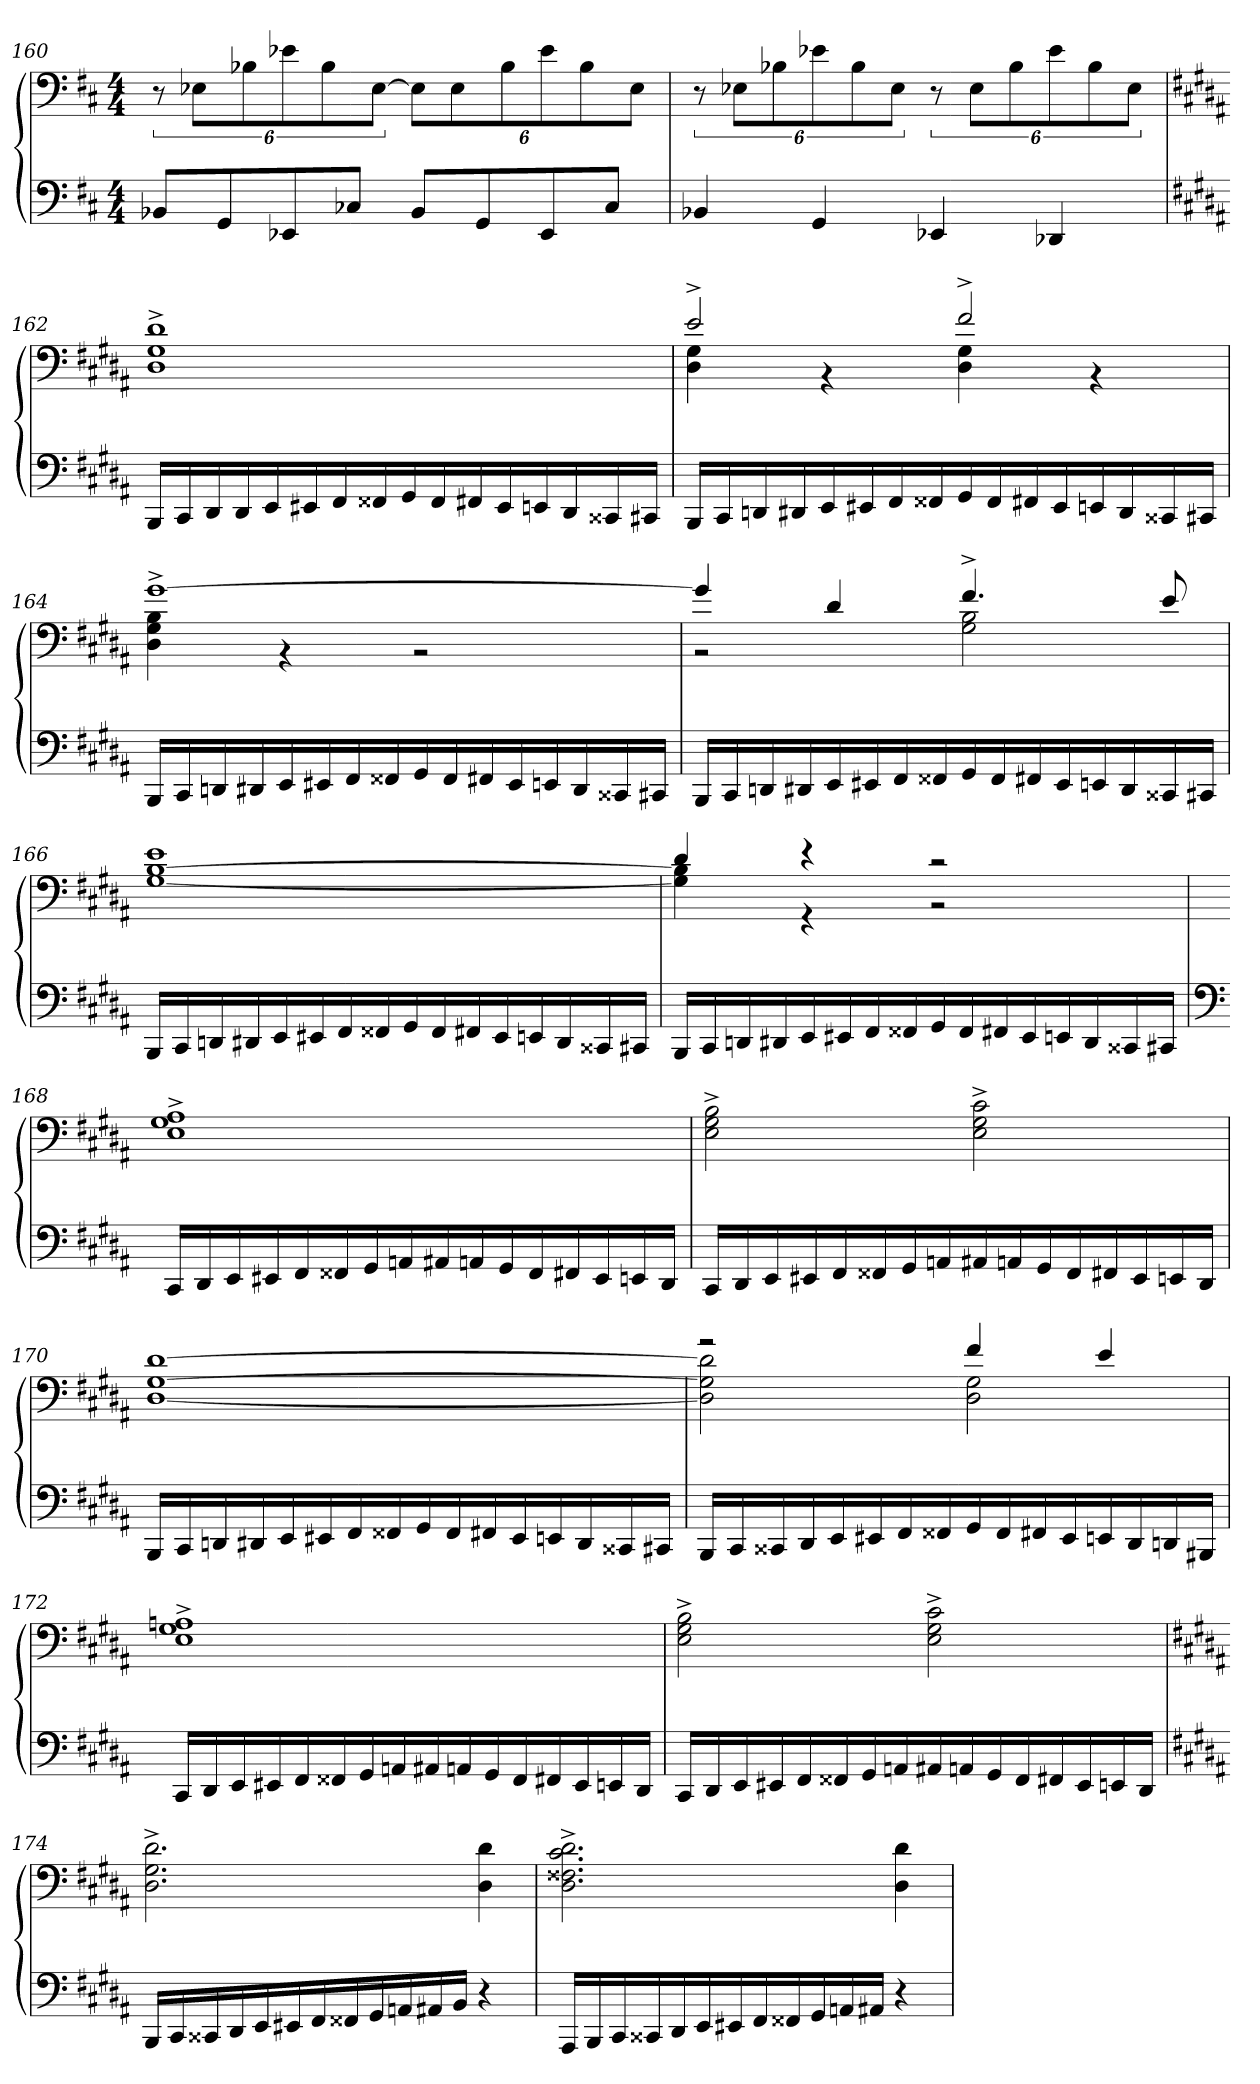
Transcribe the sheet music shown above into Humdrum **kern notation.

**kern	**kern
*part1	*part1
*staff2	*staff1
*clefF4	*clefF4
*k[f#c#]	*k[f#c#]
*M4/4	*M4/4
=160	=160
8BB-X/L	12r
.	12E-X\L
8GG/	.
.	12B-X\
8EE-X/	12e-X\
.	12B-\
8C-X/J	.
.	[12E-\J
8BB-/L	12E-\L]
.	12E-\
8GG/	.
.	12B-\
8EE-/	12e-\
.	12B-\
8C-/J	.
.	12E-\J
=161	=161
4BB-X/	12r
.	12E-X\L
.	12B-X\
4GG/	12e-X\
.	12B-\
.	12E-\J
4EE-X/	12r
.	12E-\L
.	12B-\
4DD-X/	12e-\
.	12B-\
.	12E-\J
=162	=162
*k[f#c#g#d#a#]	*k[f#c#g#d#a#]
16BBB/LL	1D#^ 1G#^ 1d#^
16CC#/	.
16DD#/	.
16DD#/	.
16EE/	.
16EE#X/	.
16FF#/	.
16FF##X/	.
16GG#/	.
16FF##/	.
16FF#X/	.
16EE#/	.
16EEn/	.
16DD#/	.
16CC##X/	.
16CC#X/JJ	.
=163	=163
*	*^
16BBB/LL	2e^/	4D#\ 4G#\
16CC#/	.	.
16DDn/	.	.
16DD#X/	.	.
16EE/	.	4r
16EE#X/	.	.
16FF#/	.	.
16FF##X/	.	.
16GG#/	2f#^/	4D#\ 4G#\
16FF##/	.	.
16FF#X/	.	.
16EE#/	.	.
16EEn/	.	4r
16DD#/	.	.
16CC##X/	.	.
16CC#X/JJ	.	.
=164	=164	=164
16BBB/LL	[1g#^	4D#\ 4G#\ 4B\
16CC#/	.	.
16DDn/	.	.
16DD#X/	.	.
16EE/	.	4r
16EE#X/	.	.
16FF#/	.	.
16FF##X/	.	.
16GG#/	.	2r
16FF##/	.	.
16FF#X/	.	.
16EE#/	.	.
16EEn/	.	.
16DD#/	.	.
16CC##X/	.	.
16CC#X/JJ	.	.
=165	=165	=165
16BBB/LL	4g#/]	2r
16CC#/	.	.
16DDn/	.	.
16DD#X/	.	.
16EE/	4d#/	.
16EE#X/	.	.
16FF#/	.	.
16FF##X/	.	.
16GG#/	4.f#^/	2G#\ 2B\
16FF##/	.	.
16FF#X/	.	.
16EE#/	.	.
16EEn/	.	.
16DD#/	.	.
16CC##X/	8e/	.
16CC#X/JJ	.	.
*	*v	*v
=166	=166
16BBB/LL	[1G# [1B 1e
16CC#/	.
16DDn/	.
16DD#X/	.
16EE/	.
16EE#X/	.
16FF#/	.
16FF##X/	.
16GG#/	.
16FF##/	.
16FF#X/	.
16EE#/	.
16EEn/	.
16DD#/	.
16CC##X/	.
16CC#X/JJ	.
=167	=167
*	*^
16BBB/LL	4d#/	4G#]\ 4B]\
16CC#/	.	.
16DDn/	.	.
16DD#X/	.	.
16EE/	4r	4r
16EE#X/	.	.
16FF#/	.	.
16FF##X/	.	.
16GG#/	2r	2r
16FF##/	.	.
16FF#X/	.	.
16EE#/	.	.
16EEn/	.	.
16DD#/	.	.
16CC##X/	.	.
16CC#X/JJ	.	.
*	*v	*v
=168	=168
*clefF4	*
16CC#/LL	1E^ 1G#^ 1A#^
16DD#/	.
16EE/	.
16EE#X/	.
16FF#/	.
16FF##X/	.
16GG#/	.
16AAn/	.
16AA#X/	.
16AAn/	.
16GG#/	.
16FF##/	.
16FF#X/	.
16EE#/	.
16EEn/	.
16DD#/JJ	.
=169	=169
16CC#/LL	2E^\ 2G#^\ 2B^\
16DD#/	.
16EE/	.
16EE#X/	.
16FF#/	.
16FF##X/	.
16GG#/	.
16AAn/	.
16AA#X/	2E^\ 2G#^\ 2c#^\
16AAn/	.
16GG#/	.
16FF##/	.
16FF#X/	.
16EE#/	.
16EEn/	.
16DD#/JJ	.
=170	=170
16BBB/LL	[1D# [1G# [1d#
16CC#/	.
16DDn/	.
16DD#X/	.
16EE/	.
16EE#X/	.
16FF#/	.
16FF##X/	.
16GG#/	.
16FF##/	.
16FF#X/	.
16EE#/	.
16EEn/	.
16DD#/	.
16CC##X/	.
16CC#X/JJ	.
=171	=171
*	*^
16BBB/LL	2r	2D#]\ 2G#]\ 2d#]\
16CC#/	.	.
16CC##X/	.	.
16DD#/	.	.
16EE/	.	.
16EE#X/	.	.
16FF#/	.	.
16FF##X/	.	.
16GG#/	4f#/	2D#\ 2G#\
16FF##/	.	.
16FF#X/	.	.
16EE#/	.	.
16EEn/	4e/	.
16DD#/	.	.
16DDn/	.	.
16BBB#X/JJ	.	.
*	*v	*v
=172	=172
16CC#/LL	1E^ 1G#^ 1An^
16DD#/	.
16EE/	.
16EE#X/	.
16FF#/	.
16FF##X/	.
16GG#/	.
16AAn/	.
16AA#X/	.
16AAn/	.
16GG#/	.
16FF##/	.
16FF#X/	.
16EE#/	.
16EEn/	.
16DD#/JJ	.
=173	=173
16CC#/LL	2E^\ 2G#^\ 2B^\
16DD#/	.
16EE/	.
16EE#X/	.
16FF#/	.
16FF##X/	.
16GG#/	.
16AAn/	.
16AA#X/	2E^\ 2G#^\ 2c#^\
16AAn/	.
16GG#/	.
16FF##/	.
16FF#X/	.
16EE#/	.
16EEn/	.
16DD#/JJ	.
=174	=174
*k[f#c#g#d#a#]	*k[f#c#g#d#a#]
16BBB/LL	2.D#^\ 2.G#^\ 2.d#^\
16CC#/	.
16CC##X/	.
16DD#/	.
16EE/	.
16EE#X/	.
16FF#/	.
16FF##X/	.
16GG#/	.
16AAn/	.
16AA#X/	.
16BB/JJ	.
4r	4D#\ 4d#\
=175	=175
16AAA#/LL	2.D#^\ 2.F##X^\ 2.c#^\ 2.d#^\
16BBB/	.
16CC#/	.
16CC##X/	.
16DD#/	.
16EE/	.
16EE#X/	.
16FF#/	.
16FF##X/	.
16GG#/	.
16AAn/	.
16AA#X/JJ	.
4r	4D#\ 4d#\
=	=
*-	*-
